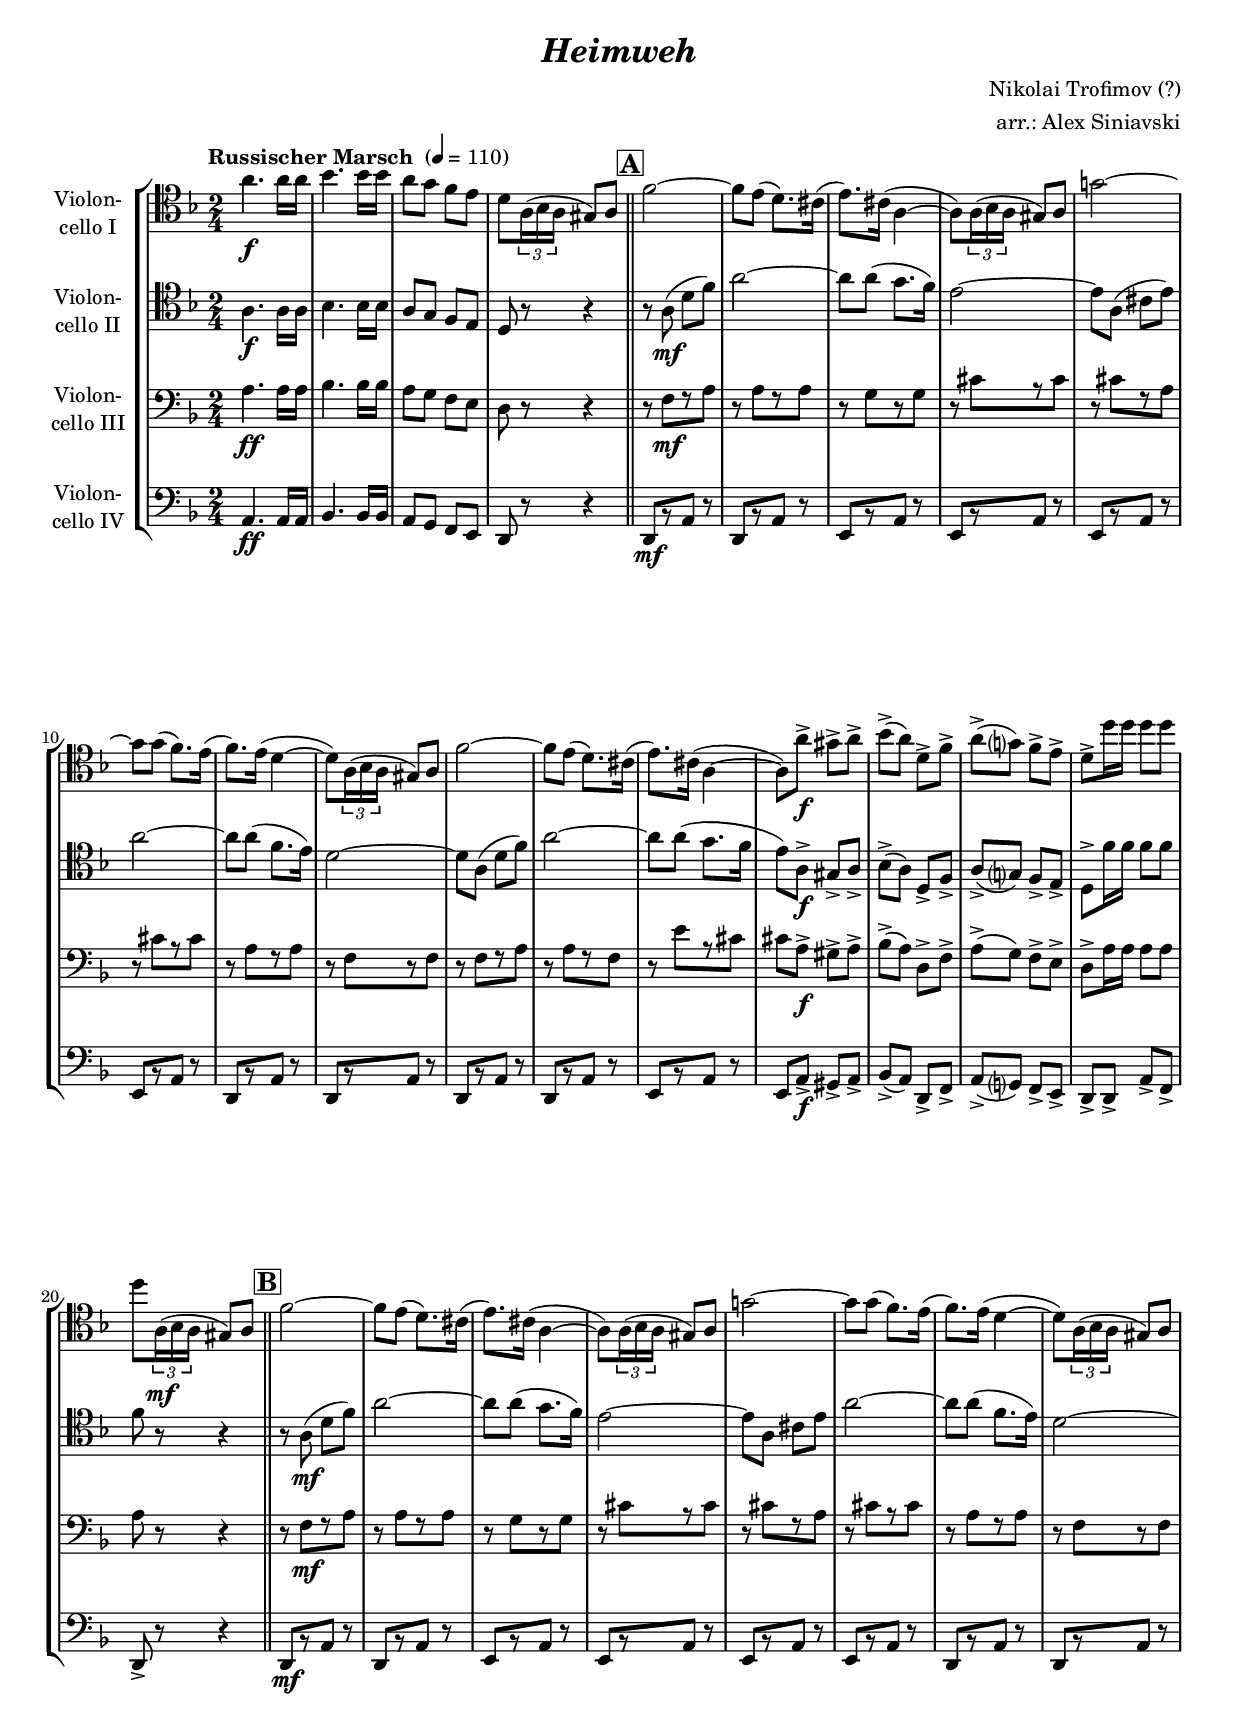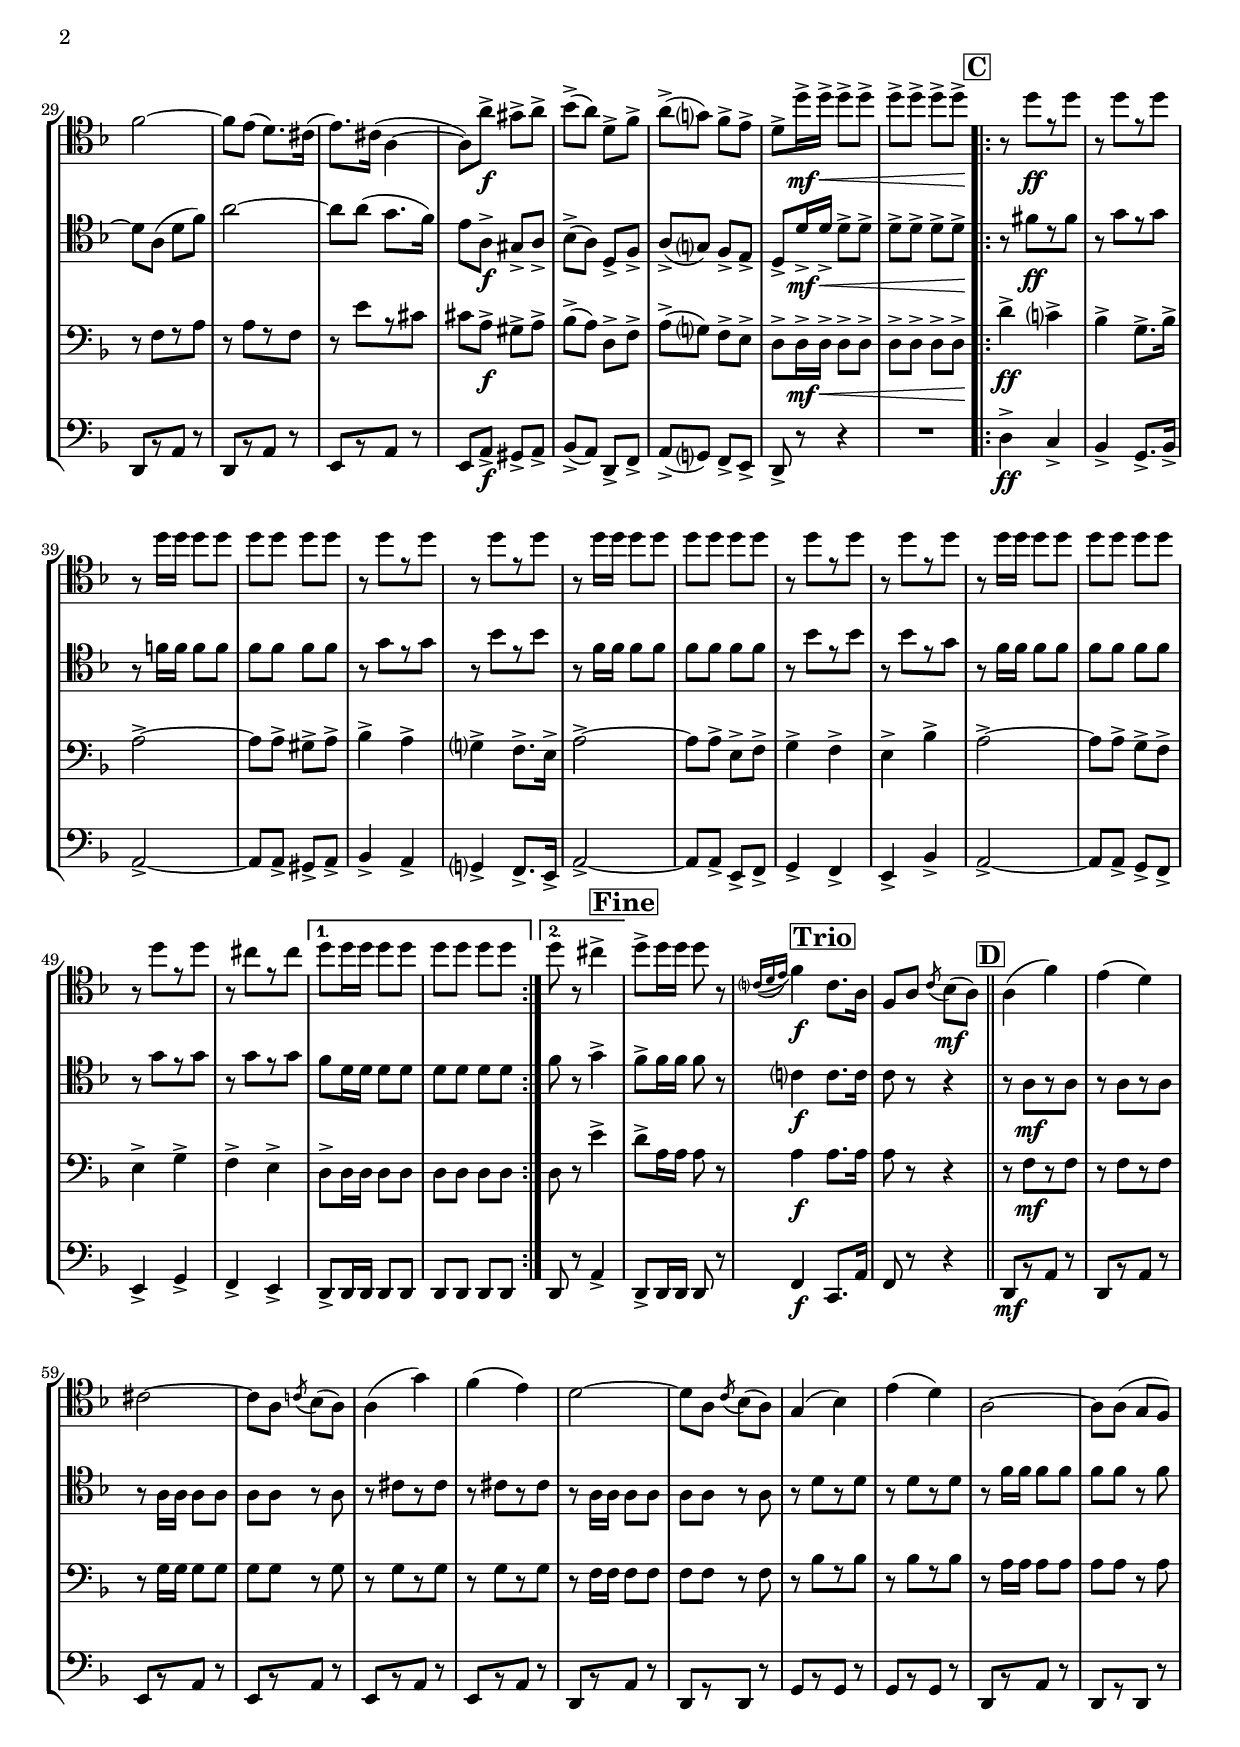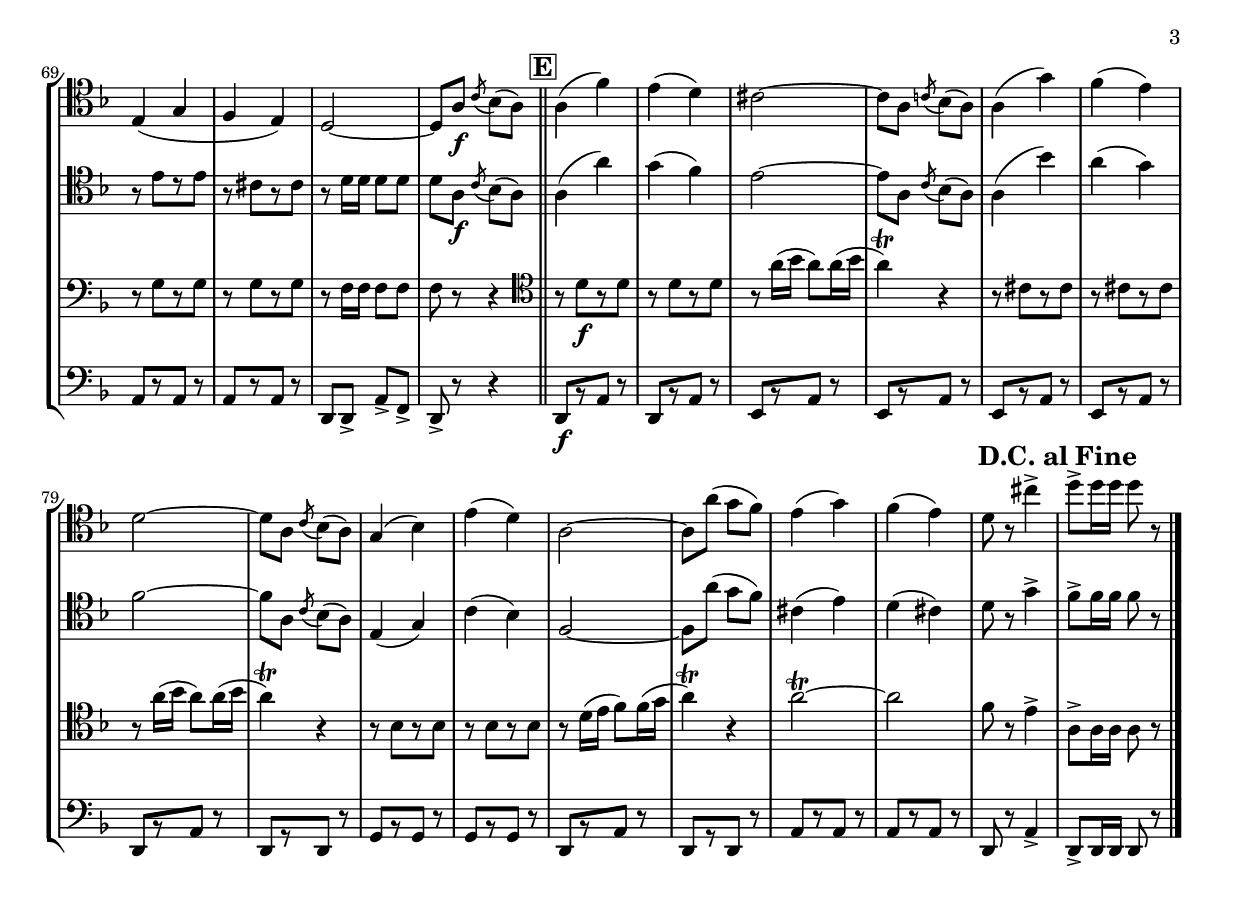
\version "2.18.2"
\include "deutsch.ly"

#(set-global-staff-size 18.25)

\header {
  title     = \markup \bold \italic "Heimweh"
  composer  = "Nikolai Trofimov (?)"
  arranger  = "arr.: Alex Siniavski"
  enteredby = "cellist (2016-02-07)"
%  piece     = ""
}

voiceconsts = {
  \key c \minor
  \clef "bass"
  \time 2/4
  %\numericTimeSignature
  \compressFullBarRests
  \tempo "Russischer Marsch " 4=110
  % Set default beaming for all staves
%  \set Timing.beamExceptions = #'()
%  \set Timing.baseMoment     = #(ly:make-moment 1 4)
%  \set Timing.beatStructure  = #'(1 1 1)
}

%mihi = "clarinet"
mihi = "trumpet"
mist = "string ensemble 1"
miba = "drawbar organ"
%miba = "electric bass (pick)"
%mikl = "acoustic grand"

boxa = { \bar "||" \mark \markup \box \bold "A" }
boxb = { \bar "||" \mark \markup \box \bold "B" }
boxc = \mark \markup \box \bold "C"
boxd = { \bar "||" \mark \markup \box \bold "D" }
boxe = { \bar "||" \mark \markup \box \bold "E" }

daca = \mark \markup { \bold "D.C. al Fine" }
fine = \mark \markup \box \bold "Fine"
trio = \mark \markup \box \bold "Trio"

va = \relative c'' {
  \voiceconsts
  \clef "tenor"
  
  g4.\f g16 g
  as4. as16 as
  g8 f es d
  c \times 2/3 { g16( as g } fis8) g \boxa
  es'2~
  es8 d( c8.) h16(
  d8.) h16( g4~

  g8) \times 2/3 { g16( as g } fis8) g
  f'!2~
  f8 f( es8.) d16(
  es8.) d16( c4~
  c8) \times 2/3 { g16( as g } fis8) g
  es'2~
  es8 d( c8.) h16(

  d8.) h16( g4~
  g8) g'->\f fis-> g->
  as(-> g) c,-> es->
  g(-> f?) es-> d->
  c-> c'16 c c8 c
  c \times 2/3 { g,16(\mf as g } fis8) g \boxb
  es'2~
  es8 d( c8.) h16(

  d8.) h16( g4~
  g8) \times 2/3 { g16( as g } fis8) g
  f'!2~
  f8 f( es8.) d16(
  es8.) d16( c4~
  c8) \times 2/3 { g16( as g } fis8) g
  es'2~

  es8 d( c8.) h16(
  d8.) h16( g4~
  g8) g'->\f fis-> g->
  as(-> g) c,-> es->
  g(-> f? ) es-> d->
  c-> c'16->\mf c->\< c8-> c->
  c-> c-> c-> c->\! \boxc  
  \repeat volta 2 {
    r c[\ff r c]
    
    r c[ r c]
    r c16 c c8 c
    c c c c
    r c[ r c]
    r c[ r c]
    r c16 c c8 c
    c c c c
    r c[ r c]

    r c[ r c]
    r c16 c c8 c
    c c c c
    r c[ r c]
    r h[ r h]
  }
  \alternative {
    { c c16 c c8 c | c c c c }
    { c r h4-> }
  }
  \fine c8-> c16 c c8 r
  \appoggiatura { b,?16( c d) } es4\f \trio b8. g16
  es8 g \acciaccatura b as(\mf g) \boxd
  g4( es')
  d( c)
  h2~
  h8 g \acciaccatura b as( g)
  g4( f')

  es( d)
  c2~
  c8 g \acciaccatura b as( g)
  f4( as)
  d( c)
  g2~
  g8 g( f es)
  d4( f

  es d)
  c2~
  c8 g'\f \acciaccatura b as( g) \boxe
  g4( es')
  d( c)
  h2~
  h8 g \acciaccatura b as( g)
  g4( f')

  es( d)
  c2~
  c8 g \acciaccatura b as( g)
  f4( as)
  d( c)

  g2~
  g8 g'( f es)
  d4( f)
  es( d)
  c8 r h'4-> \daca
  c8-> c16 c c8 r \bar "|."
}

vb = \relative c' {
  \voiceconsts
  \clef "tenor"
  
  g4.\f g16 g
  as4. as16 as
  g8 f es d
  c r r4 \boxa
  r8 g'(\mf c es)
  g2~
  g8 g( f8. es16)

  d2~
  d8 g,( h d)
  g2~
  g8 g( es8. d16)
  c2~
  c8 g( c es)
  g2~

  g8 g( f8. es16
  d8) g,->\f fis-> g->
  as(-> g) c,-> es->
  g(-> f?) es-> d->
  c-> es'16 es es8 es
  es r r4 \boxb
  r8 g,(\mf c es)
  g2~

  g8 g( f8. es16)
  d2~
  d8 g, h d
  g2~
  g8 g( es8. d16)
  c2~
  c8 g( c es)

  g2~
  g8 g( f8. es16)
  d8 g,->\f fis-> g->
  as(-> g) c,-> es->
  g(-> f?) es-> d->
  c-> c'16->\mf c->\< c8-> c->
  c-> c-> c-> c->\! \boxc
  \repeat volta 2 {
    r e[\ff r e]

    r f[ r f]
    r es!16 es es8 es
    es es es es
    r f[ r f]
    r as[ r as]
    r es16 es es8 es
    es es es es
    r as[ r as]

    r as[ r f]
    r es16 es es8 es
    es es es es
    r f[ r f]
    r f[r f]
  }
  \alternative {
    { es c16 c c8 c | c c c c }
    { es r f4-> }
  }

  \fine es8-> es16 es es8 r
  b?4\f \trio b8. b16
  b8 r r4 \boxd
  r8 g[\mf r g]
  r g[ r g]
  r g16 g g8 g
  g g r g
  r h[ r h]

  r h[ r h]
  r g16 g g8 g
  g g r g
  r c[ r c]
  r c[ r c]
  r es16 es es8 es
  es es r es
  r d[ r d]

  r h[ r h]
  r c16 c c8 c
  c g\f \acciaccatura b as( g) \boxe
  g4( g')
  f( es)
  d2~
  d8 g, \acciaccatura b as( g)
  g4( as')

  g( f)
  es2~
  es8 g, \acciaccatura b as( g)
  d4( f)
  b( as)

  es2~
  es8 g'( f es)
  h4( d)
  c( h)
  c8 r f4-> \daca
  es8-> es16 es es8 r \bar "|."
}

vc = \relative c' {
  \voiceconsts
  
  g4.\ff g16 g
  as4. as16 as
  g8 f es d
  c r r4
  r8 es[\mf r g]
  r g[ r g]
  r f[ r f]

  r h[ r h]
  r h[ r g]
  r h[ r h]
  r g[ r g]
  r es[ r es]
  r es[ r g]
  r g[ r es]

  r d'[ r h]
  h g->\f fis-> g->
  as(-> g) c,-> es->
  g(-> f) es-> d->
  c-> g'16 g g8 g
  g r r4 \boxb
  r8 es[\mf r g]
  r g[ r g]

  r f[ r f]
  r h[ r h]
  r h[ r g]
  r h[ r h]
  r g[ r g]
  r es[ r es]
  r es[ r g]

  r g[ r es]
  r d'[ r h]
  h g->\f fis-> g->
  as(-> g) c,-> es->
  g(-> f?) es-> d->
  c-> c16->\mf c->\< c8-> c->
  c-> c-> c-> c->\! \boxc
  \repeat volta 2 {
    c'4->\ff b?->

    as-> f8.-> as16->
    g2~->
    g8 g-> fis-> g->
    as4-> g->
    f?-> es8.-> d16->
    g2~->
    g8 g-> d-> es->
    f4-> es->

    d-> as'->
    g2~->
    g8 g-> f-> es->
    d4-> f->
    es-> d->
  }
  \alternative {
    { c8-> c16 c c8 c | c c c c }
    { c r d'4-> }
  }

  \fine c8-> g16 g g8 r
  g4\f \trio g8. g16
  g8 r r4 \boxd
  r8 es[\mf r es]
  r es[ r es]
  r f16 f f8 f
  f f r f
  r f[ r f]

  r f[ r f]
  r es16 es es8 es
  es es r es
  r as[ r as]
  r as[ r as]
  r g16 g g8 g
  g g r g
  r f[ r f]

  r f[ r f]
  r es16 es es8 es
  es r r4 \boxe \clef "tenor"
  r8 c'[\f r c]
  r c[ r c]
  r g'16( as g8) g16( as
  g4)\trill r
  r8 h,[ r h]

  r h[ r h]
  r g'16( as g8) g16( as
  g4)\trill r
  r8 as,[ r as]
  r as[ r as]

  r c16( d es8) es16( f
  g4)\trill r
  g2~\trill
  g
  es8 r d4-> \daca
  g,8-> g16 g g8 r \bar "|."
}

vd = \relative c {
  \voiceconsts
  
  g4.\ff g16 g
  as4. as16 as
  g8 f es d
  c r r4
  c8[\mf r g'] r
  c,[ r g'] r
  d[ r g] r
  
  d[ r g] r
  d[ r g] r
  d[ r g] r
  c,[ r g'] r
  c,[ r g'] r
  c,[ r g'] r
  c,[ r g'] r

  d[ r g] r
  d g->\f fis-> g->
  as(-> g) c,-> es->
  g(-> f?) es-> d->
  c-> c-> g'-> es->
  c-> r r4 \boxb
  c8[\mf r g'] r
  c,[ r g'] r

  d[ r g] r
  d[ r g] r
  d[ r g] r
  d[ r g] r
  c,[ r g'] r
  c,[ r g'] r
  c,[ r g'] r

  c,[ r g'] r
  d[ r g] r
  d g->\f fis-> g->
  as(-> g) c,-> es->
  g(-> f?) es-> d->
  c-> r r4
  R2 \boxc
  \repeat volta 2 {
    c'4->\ff b->

    as-> f8.-> as16->
    g2~->
    g8 g-> fis-> g->
    as4-> g->
    f?-> es8.-> d16->
    g2~->
    g8 g-> d-> es->
    f4-> es->

    d-> as'->
    g2~->
    g8 g-> f-> es->
    d4-> f->
    es-> d->
  }
  \alternative {
    { c8-> c16 c c8 c | c c c c }
    {  c r g'4-> }
  }

  \fine c,8-> c16 c c8 r
  es4\f \trio b8. g'16
  es8 r r4
  c8[\mf r g'] r
  c,[ r g'] r
  d[ r g] r
  d[ r g] r
  d[ r g] r
  
  d[ r g] r
  c,[ r g'] r
  c,[ r c] r
  f[ r f] r
  f[ r f] r
  c[ r g'] r
  c,[ r c] r
  g'[r g] r

  g[ r g] r
  c, c-> g'-> es->
  c-> r r4 \boxe
  c8[\f r g'] r
  c,[ r g'] r
  d[ r g] r
  d[ r g] r
  d[ r g] r

  d[ r g] r
  c,[ r g'] r
  c,[ r c] r
  f[ r f] r
  f[ r f] r

  c[ r g'] r
  c,[ r c] r
  g'[ r g] r
  g[ r g] r
  c, r g'4-> \daca
  c,8-> c16 c c8 r \bar "|."
}


music = \new StaffGroup <<
      \new Staff {
        \set Staff.midiInstrument = \mist
        \set Staff.instrumentName = \markup \center-column { "Violon-" "cello I" }
        \transpose c d { \va }
      }

      \new Staff {
        \set Staff.midiInstrument = \mist
        \set Staff.instrumentName = \markup \center-column { "Violon-" "cello II" }
        \transpose c d { \vb }
      }

      \new Staff {
        \set Staff.midiInstrument = \mist
        \set Staff.instrumentName = \markup \center-column { "Violon-" "cello III" }
        \transpose c d { \vc }
      }

      \new Staff {
        \set Staff.midiInstrument = \miba
        \set Staff.instrumentName = \markup \center-column { "Violon-" "cello IV" }
        \transpose c d { \vd }
      }
>>

\book {
  \score {
   \music
    \layout {}
  }

  \score {
    \unfoldRepeats \music

    \midi {
      \context {
        \Score
      }
    }
  }
}
